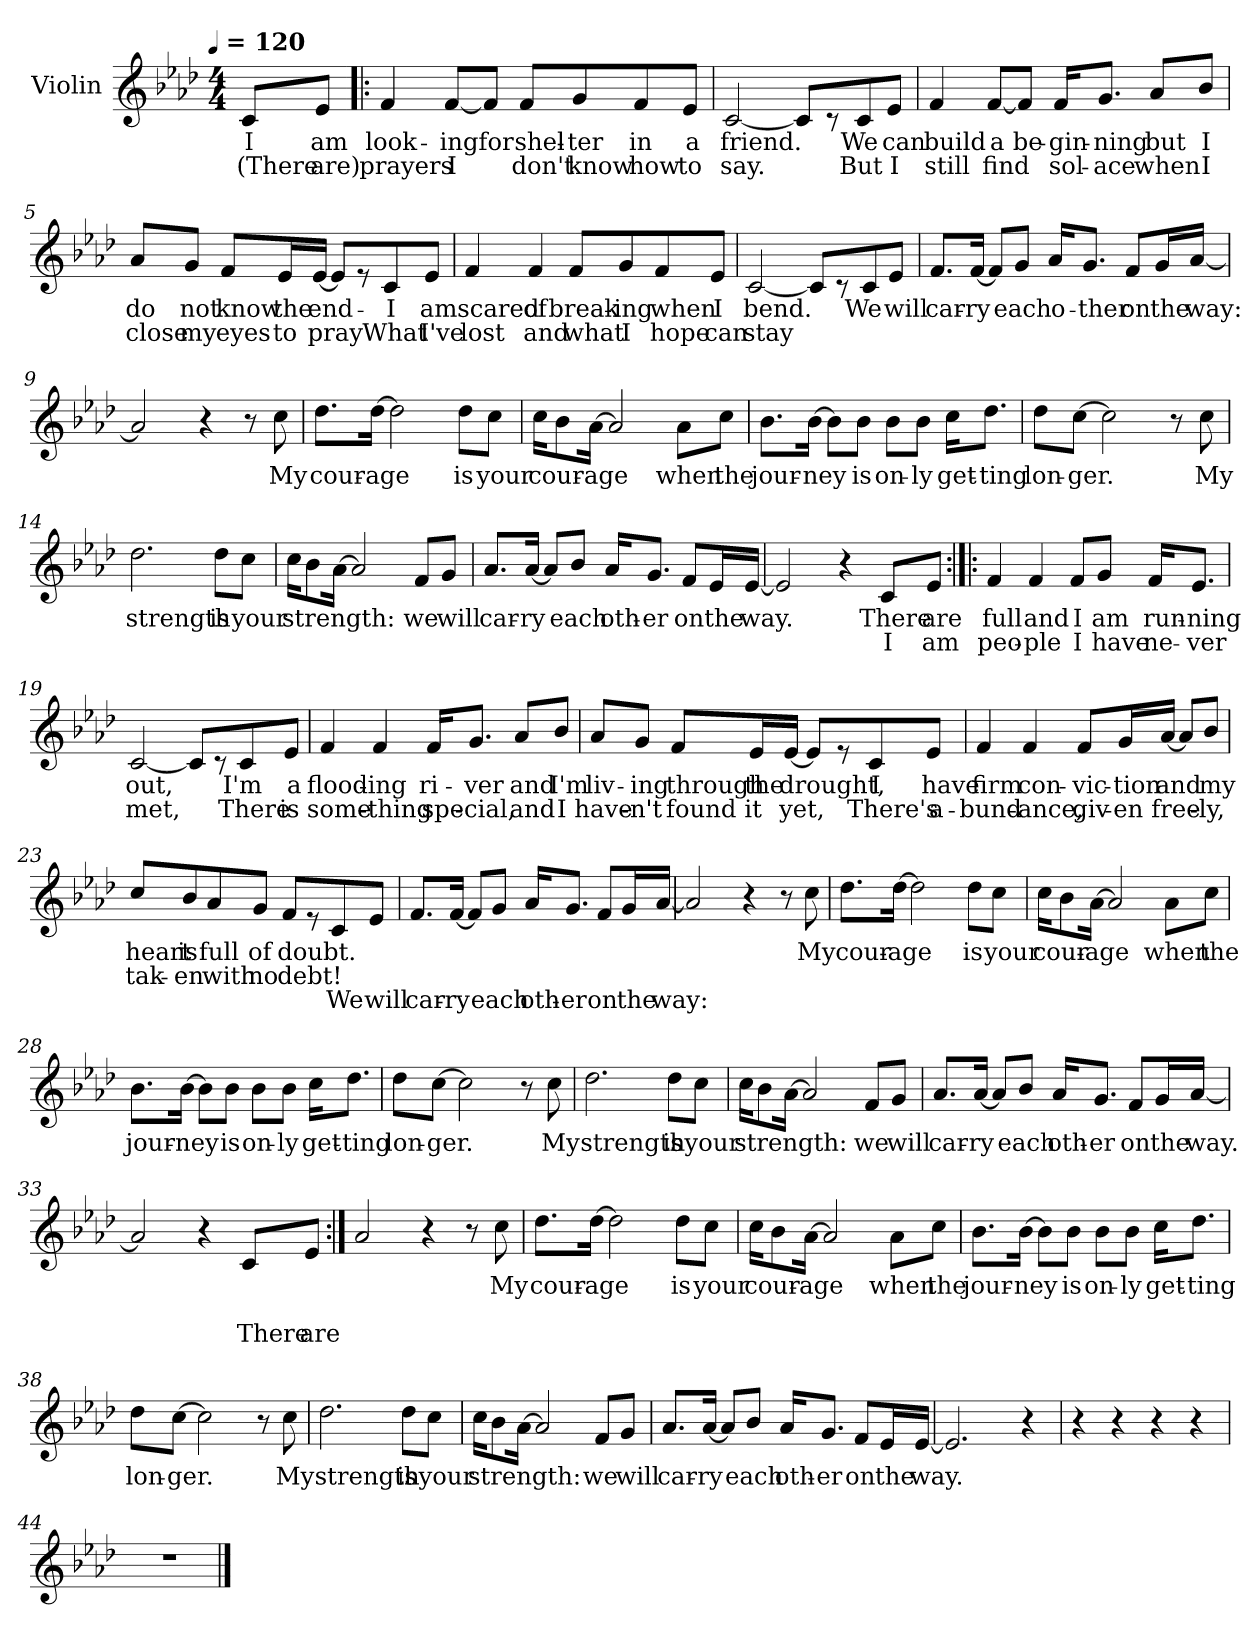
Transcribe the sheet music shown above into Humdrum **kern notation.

**kern	**text	**text	**text
*part1	*part1	*part1	*part1
*staff1	*staff1	*staff1	*staff1
*I"Violin	*	*	*
*I'Vln.	*	*	*
*clefG2	*	*	*
*k[b-e-a-d-]	*	*	*
!!LO:TX:omd:t=[quarter] = 120
*M4/4	*	*	*
*MM120	*	*	*
=1	=1	=1	=1
8cL	I	(There	.
8e-J	am	are)	.
=2!|:	=2!|:	=2!|:	=2!|:
4f/	look-	prayers	.
[8fL	-ing	I	.
8fJ]	for	.	.
8fL	shel-	don't	.
8g	-ter	know	.
8f	in	how	.
8e-J	a	to	.
=3	=3	=3	=3
[2c/	friend.	say.	.
8cL]	.	.	.
8r	.	.	.
8c	We	But	.
8e-J	can	I	.
!!LO:LB:g=z
=4	=4	=4	=4
4f/	build	still	.
[8fL	a	find	.
8fJ]	be-	.	.
16fKL	-gin-	sol-	.
8.gJ	-ning	-ace	.
8a-L	but	when	.
8b-J	I	I	.
=5	=5	=5	=5
8a-L	do	close	.
8gJ	not	my	.
8fL	know	eyes	.
16e-L	the	to	.
[16e-JJ	end-	pray	.
8e-L]	.	.	.
8r	.	.	.
8c	-I	What	.
8e-J	am	I've	.
!!LO:LB:g=z
=6	=6	=6	=6
4f/	scared	lost	.
4f/	of	and	.
8fL	break-	what	.
8g	-ing	I	.
8f	when	hope	.
8e-J	I	can	.
=7	=7	=7	=7
[2c/	bend.	stay	.
8cL]	.	.	.
8r	.	.	.
8c	We	.	.
8e-J	will	.	.
=8	=8	=8	=8
8.fL	car-	.	.
[16fJk	-ry	.	.
8fL]	.	.	.
8gJ	each	.	.
16a-KL	o-	.	.
8.gJ	-ther	.	.
8fL	on	.	.
16gL	the	.	.
[16a-JJ	way:	.	.
!!LO:LB:g=z
=9	=9	=9	=9
2a-/]	.	.	.
4r	.	.	.
8r	.	.	.
8cc\	My	.	.
=10	=10	=10	=10
8.dd-L	cour-	.	.
[16dd-Jk	-age	.	.
2dd-\]	.	.	.
8dd-L	is	.	.
8ccJ	your	.	.
=11	=11	=11	=11
16ccKL	cour-	.	.
8b-	.	.	.
[16a-Jk	-age	.	.
2a-/]	.	.	.
8a-L	when	.	.
8ccJ	the	.	.
=12	=12	=12	=12
8.b-L	jour-	.	.
[16b-Jk	-ney	.	.
8b-L]	.	.	.
8b-J	is	.	.
8b-L	on-	.	.
8b-J	-ly	.	.
16ccKL	get-	.	.
8.dd-J	-ting	.	.
!!LO:LB:g=z
=13	=13	=13	=13
8dd-L	lon-	.	.
[8ccJ	-ger.	.	.
2cc\]	.	.	.
8r	.	.	.
8cc\	My	.	.
=14	=14	=14	=14
2.dd-\	strength	.	.
8dd-L	is	.	.
8ccJ	your	.	.
=15	=15	=15	=15
16ccKL	strength:	.	.
8b-	.	.	.
[16a-Jk	.	.	.
2a-/]	.	.	.
8fL	we	.	.
8gJ	will	.	.
!!LO:LB:g=z
=16	=16	=16	=16
8.a-L	car-	.	.
[16a-Jk	-ry	.	.
8a-L]	.	.	.
8b-J	each	.	.
16a-KL	oth-	.	.
8.gJ	-er	.	.
8fL	on	.	.
16e-L	the	.	.
[16e-JJ	way.	.	.
=17	=17	=17	=17
2e-/]	.	.	.
4r	.	.	.
8cL	There	-I	.
8e-J	are	am	.
!!LO:PB:g=z
=18:|!|:	=18:|!|:	=18:|!|:	=18:|!|:
4f/	full	peo-	.
4f/	and	-ple	.
8fL	I	I	.
8gJ	am	have	.
16fKL	run-	ne-	.
8.e-J	-ning	-ver	.
=19	=19	=19	=19
[2c/	out,	met,	.
8cL]	.	.	.
8r	.	.	.
8c	I'm	There	.
8e-J	a	is	.
=20	=20	=20	=20
4f/	flood-	some-	.
4f/	-ing	-thing	.
16fKL	ri-	spe-	.
8.gJ	-ver	-cial,	.
8a-L	and	and	.
8b-J	I'm	I	.
!!LO:LB:g=z
=21	=21	=21	=21
8a-L	liv-	have-	.
8gJ	-ing	-n't	.
8fL	through	found	.
16e-L	the	it	.
[16e-JJ	drought,	yet,	.
8e-L]	.	.	.
8r	.	.	.
8c	I	There's	.
8e-J	have	a-	.
=22	=22	=22	=22
4f/	firm	-bund-	.
4f/	con-	-ance,	.
8fL	-vic-	giv-	.
16gL	-tion	-en	.
[16a-JJ	and	free-	.
8a-L]	.	.	.
8b-J	my	-ly,	.
!!LO:LB:g=z
=23	=23	=23	=23
8ccL	heart	tak-	.
8b-	is	-en	.
8a-	full	with	.
8gJ	of	no	.
8fL	doubt.	debt!	.
8r	.	.	.
8c	.	.	We
8e-J	.	.	will
=24	=24	=24	=24
8.fL	.	.	car-
[16fJk	.	.	-ry
8fL]	.	.	.
8gJ	.	.	each
16a-KL	.	.	oth-
8.gJ	.	.	-er
8fL	.	.	on
16gL	.	.	the
[16a-JJ	.	.	way:
=25	=25	=25	=25
2a-/]	.	.	.
4r	.	.	.
8r	.	.	.
8cc\	My	.	.
!!LO:LB:g=z
=26	=26	=26	=26
8.dd-L	cour-	.	.
[16dd-Jk	-age	.	.
2dd-\]	.	.	.
8dd-L	is	.	.
8ccJ	your	.	.
=27	=27	=27	=27
16ccKL	cour-	.	.
8b-	.	.	.
[16a-Jk	-age	.	.
2a-/]	.	.	.
8a-L	when	.	.
8ccJ	the	.	.
=28	=28	=28	=28
8.b-L	jour-	.	.
[16b-Jk	-ney	.	.
8b-L]	.	.	.
8b-J	is	.	.
8b-L	on-	.	.
8b-J	-ly	.	.
16ccKL	get-	.	.
8.dd-J	-ting	.	.
=29	=29	=29	=29
8dd-L	lon-	.	.
[8ccJ	-ger.	.	.
2cc\]	.	.	.
8r	.	.	.
8cc\	My	.	.
!!LO:LB:g=z
=30	=30	=30	=30
2.dd-\	strength	.	.
8dd-L	is	.	.
8ccJ	your	.	.
=31	=31	=31	=31
16ccKL	strength:	.	.
8b-	.	.	.
[16a-Jk	.	.	.
2a-/]	.	.	.
8fL	we	.	.
8gJ	will	.	.
=32	=32	=32	=32
8.a-L	car-	.	.
[16a-Jk	-ry	.	.
8a-L]	.	.	.
8b-J	each	.	.
16a-KL	oth-	.	.
8.gJ	-er	.	.
8fL	on	.	.
16gL	the	.	.
[16a-JJ	way.	.	.
=33	=33	=33	=33
2a-/]	.	.	.
4r	.	.	.
8cL	.	.	There
8e-J	.	.	are
!!LO:LB:g=z
=34:|!	=34:|!	=34:|!	=34:|!
2a-/	.	.	.
4r	.	.	.
8r	.	.	.
8cc\	My	.	.
=35	=35	=35	=35
8.dd-L	cour-	.	.
[16dd-Jk	-age	.	.
2dd-\]	.	.	.
8dd-L	is	.	.
8ccJ	your	.	.
=36	=36	=36	=36
16ccKL	cour-	.	.
8b-	.	.	.
[16a-Jk	-age	.	.
2a-/]	.	.	.
8a-L	when	.	.
8ccJ	the	.	.
=37	=37	=37	=37
8.b-L	jour-	.	.
[16b-Jk	-ney	.	.
8b-L]	.	.	.
8b-J	is	.	.
8b-L	on-	.	.
8b-J	-ly	.	.
16ccKL	get-	.	.
8.dd-J	-ting	.	.
!!LO:LB:g=z
=38	=38	=38	=38
8dd-L	lon-	.	.
[8ccJ	-ger.	.	.
2cc\]	.	.	.
8r	.	.	.
8cc\	My	.	.
=39	=39	=39	=39
2.dd-\	strength	.	.
8dd-L	is	.	.
8ccJ	your	.	.
=40	=40	=40	=40
16ccKL	strength:	.	.
8b-	.	.	.
[16a-Jk	.	.	.
2a-/]	.	.	.
8fL	we	.	.
8gJ	will	.	.
=41	=41	=41	=41
8.a-L	car-	.	.
[16a-Jk	-ry	.	.
8a-L]	.	.	.
8b-J	each	.	.
16a-KL	oth-	.	.
8.gJ	-er	.	.
8fL	on	.	.
16e-L	the	.	.
[16e-JJ	way.	.	.
=42	=42	=42	=42
2.e-/]	.	.	.
4r	.	.	.
!!LO:LB:g=z
=43	=43	=43	=43
4r	.	.	.
4r	.	.	.
4r	.	.	.
4r	.	.	.
=44	=44	=44	=44
1r	.	.	.
==	==	==	==
*-	*-	*-	*-
